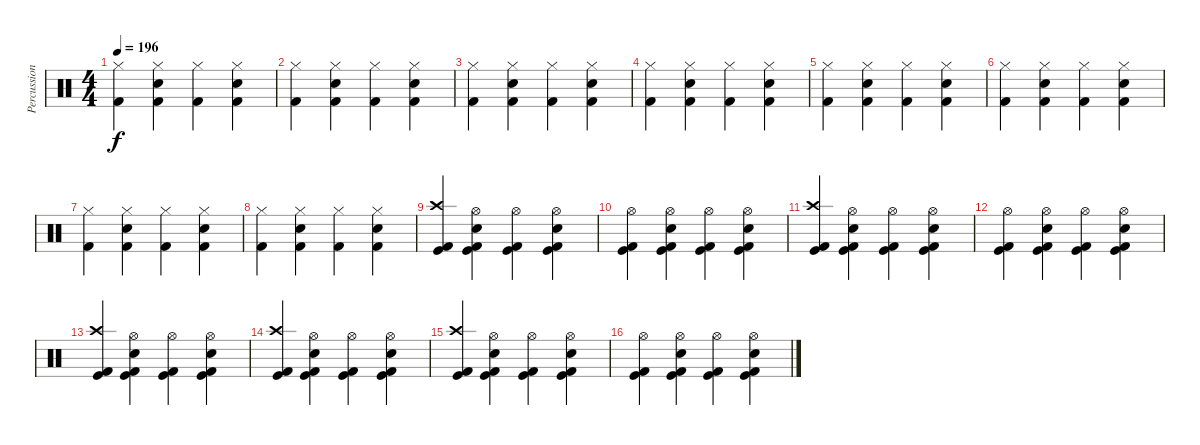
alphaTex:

\track ("Percussion" "Percussion") {instrument percussion}
\staff {score}
\articulation defaults
\ts (4 4)
\tempo 196
\clef neutral
\ks c
("Hi-Hat (closed)" "Kick (hit) 2").4{dy f} ("Hi-Hat (closed)" "Electric Snare (hit)" "Kick (hit) 2").4 ("Hi-Hat (closed)" "Kick (hit) 2").4 ("Hi-Hat (closed)" "Electric Snare (hit)" "Kick (hit) 2").4 |
("Hi-Hat (closed)" "Kick (hit) 2").4 ("Hi-Hat (closed)" "Electric Snare (hit)" "Kick (hit) 2").4 ("Hi-Hat (closed)" "Kick (hit) 2").4 ("Hi-Hat (closed)" "Electric Snare (hit)" "Kick (hit) 2").4 |
("Hi-Hat (closed)" "Kick (hit) 2").4 ("Hi-Hat (closed)" "Electric Snare (hit)" "Kick (hit) 2").4 ("Hi-Hat (closed)" "Kick (hit) 2").4 ("Hi-Hat (closed)" "Electric Snare (hit)" "Kick (hit) 2").4 |
("Hi-Hat (closed)" "Kick (hit) 2").4 ("Hi-Hat (closed)" "Electric Snare (hit)" "Kick (hit) 2").4 ("Hi-Hat (closed)" "Kick (hit) 2").4 ("Hi-Hat (closed)" "Electric Snare (hit)" "Kick (hit) 2").4 |
("Hi-Hat (closed)" "Kick (hit) 2").4 ("Hi-Hat (closed)" "Electric Snare (hit)" "Kick (hit) 2").4 ("Hi-Hat (closed)" "Kick (hit) 2").4 ("Hi-Hat (closed)" "Electric Snare (hit)" "Kick (hit) 2").4 |
("Hi-Hat (closed)" "Kick (hit) 2").4 ("Hi-Hat (closed)" "Electric Snare (hit)" "Kick (hit) 2").4 ("Hi-Hat (closed)" "Kick (hit) 2").4 ("Hi-Hat (closed)" "Electric Snare (hit)" "Kick (hit) 2").4 |
("Hi-Hat (closed)" "Kick (hit) 2").4 ("Hi-Hat (closed)" "Electric Snare (hit)" "Kick (hit) 2").4 ("Hi-Hat (closed)" "Kick (hit) 2").4 ("Hi-Hat (closed)" "Electric Snare (hit)" "Kick (hit) 2").4 |
("Hi-Hat (closed)" "Kick (hit) 2").4 ("Hi-Hat (closed)" "Electric Snare (hit)" "Kick (hit) 2").4 ("Hi-Hat (closed)" "Kick (hit) 2").4 ("Hi-Hat (closed)" "Electric Snare (hit)" "Kick (hit) 2").4 |
("Crash high (hit)" "Kick (hit)" "Kick (hit) 2").4 ("Hi-Hat (open)" "Electric Snare (hit)" "Kick (hit)" "Kick (hit) 2").4 ("Hi-Hat (open)" "Kick (hit)" "Kick (hit) 2").4 ("Hi-Hat (open)" "Electric Snare (hit)" "Kick (hit)" "Kick (hit) 2").4 |
("Hi-Hat (open)" "Kick (hit)" "Kick (hit) 2").4 ("Hi-Hat (open)" "Electric Snare (hit)" "Kick (hit)" "Kick (hit) 2").4 ("Hi-Hat (open)" "Kick (hit)" "Kick (hit) 2").4 ("Hi-Hat (open)" "Electric Snare (hit)" "Kick (hit)" "Kick (hit) 2").4 |
("Crash high (hit)" "Kick (hit)" "Kick (hit) 2").4 ("Hi-Hat (open)" "Electric Snare (hit)" "Kick (hit)" "Kick (hit) 2").4 ("Hi-Hat (open)" "Kick (hit)" "Kick (hit) 2").4 ("Hi-Hat (open)" "Electric Snare (hit)" "Kick (hit)" "Kick (hit) 2").4 |
("Hi-Hat (open)" "Kick (hit)" "Kick (hit) 2").4 ("Hi-Hat (open)" "Electric Snare (hit)" "Kick (hit)" "Kick (hit) 2").4 ("Hi-Hat (open)" "Kick (hit)" "Kick (hit) 2").4 ("Hi-Hat (open)" "Electric Snare (hit)" "Kick (hit)" "Kick (hit) 2").4 |
("Crash high (hit)" "Kick (hit)" "Kick (hit) 2").4 ("Hi-Hat (open)" "Electric Snare (hit)" "Kick (hit)" "Kick (hit) 2").4 ("Hi-Hat (open)" "Kick (hit)" "Kick (hit) 2").4 ("Hi-Hat (open)" "Electric Snare (hit)" "Kick (hit)" "Kick (hit) 2").4 |
("Crash high (hit)" "Kick (hit)" "Kick (hit) 2").4 ("Hi-Hat (open)" "Electric Snare (hit)" "Kick (hit)" "Kick (hit) 2").4 ("Hi-Hat (open)" "Kick (hit)" "Kick (hit) 2").4 ("Hi-Hat (open)" "Electric Snare (hit)" "Kick (hit)" "Kick (hit) 2").4 |
("Crash high (hit)" "Kick (hit)" "Kick (hit) 2").4 ("Hi-Hat (open)" "Electric Snare (hit)" "Kick (hit)" "Kick (hit) 2").4 ("Hi-Hat (open)" "Kick (hit)" "Kick (hit) 2").4 ("Hi-Hat (open)" "Electric Snare (hit)" "Kick (hit)" "Kick (hit) 2").4 |
("Hi-Hat (open)" "Kick (hit)" "Kick (hit) 2").4 ("Hi-Hat (open)" "Electric Snare (hit)" "Kick (hit)" "Kick (hit) 2").4 ("Hi-Hat (open)" "Kick (hit)" "Kick (hit) 2").4 ("Hi-Hat (open)" "Electric Snare (hit)" "Kick (hit)" "Kick (hit) 2").4
